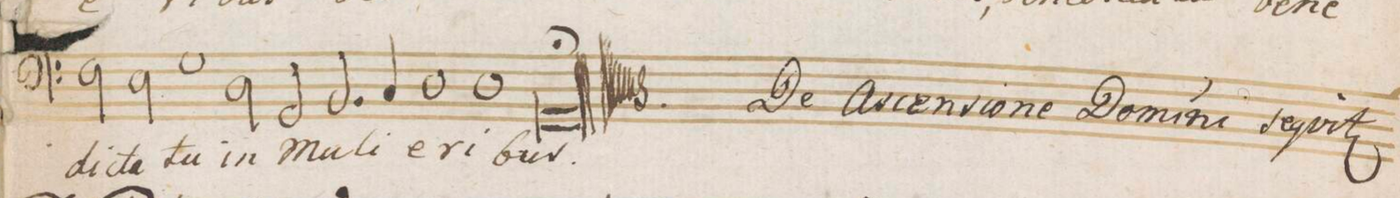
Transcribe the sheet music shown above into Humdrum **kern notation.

**kern	**text
*I"Baſso.	*
*clefF4	*
*k[]	*
*met(C|)	*
*M2/1	*
2F\	-di-
2E\	-cta
=43-	=43-
1G	tu
2D\	in
2GG/	mu-
=44-	=44-
2.BB/	-li-
4C/	.
1D	-e-
=45-	=45-
1D	-ri-
00GG;/	-bus.
==	==
*-	*-
